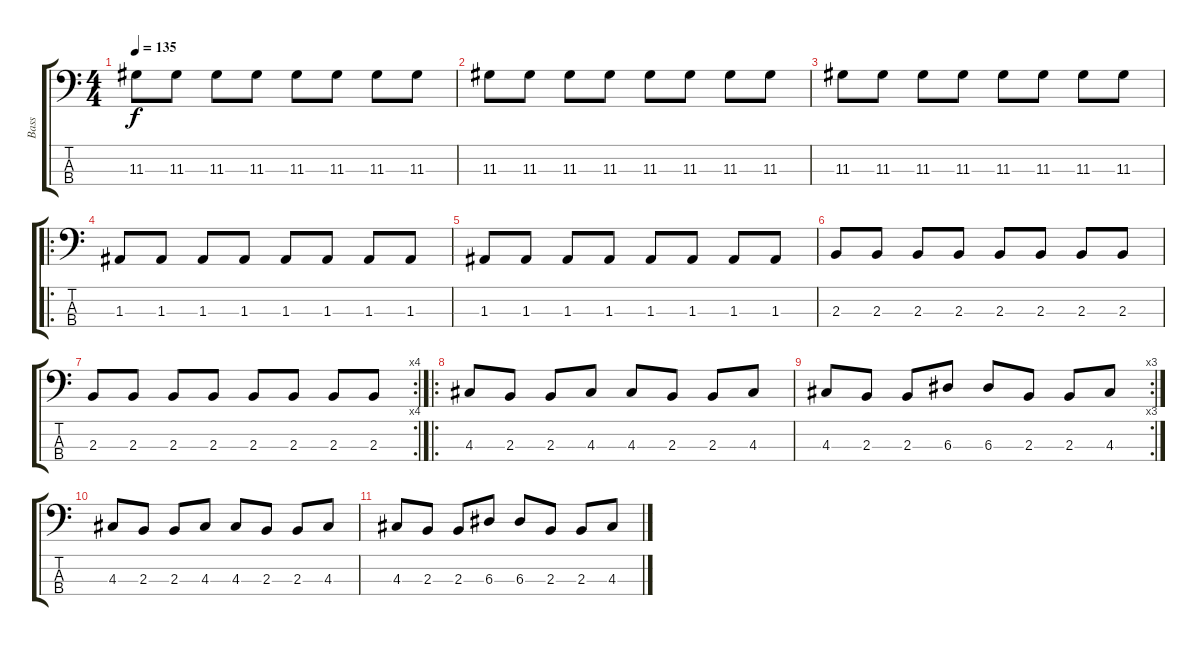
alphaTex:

\track ("Bass" "Bass") {instrument electricbassfinger}
\staff {score tabs}
\tuning (G2 D2 A1 E1) {hide}
\ts (4 4)
\tempo 135
\clef f4
\ks c
11.3.8{dy f} 11.3.8 11.3.8 11.3.8 11.3.8 11.3.8 11.3.8 11.3.8 |
11.3.8 11.3.8 11.3.8 11.3.8 11.3.8 11.3.8 11.3.8 11.3.8 |
11.3.8 11.3.8 11.3.8 11.3.8 11.3.8 11.3.8 11.3.8 11.3.8 |
\ro
1.3.8 1.3.8 1.3.8 1.3.8 1.3.8 1.3.8 1.3.8 1.3.8 |
1.3.8 1.3.8 1.3.8 1.3.8 1.3.8 1.3.8 1.3.8 1.3.8 |
2.3.8 2.3.8 2.3.8 2.3.8 2.3.8 2.3.8 2.3.8 2.3.8 |
\rc 4
2.3.8 2.3.8 2.3.8 2.3.8 2.3.8 2.3.8 2.3.8 2.3.8 |
\ro
4.3.8 2.3.8 2.3.8 4.3.8 4.3.8 2.3.8 2.3.8 4.3.8 |
\rc 3
4.3.8 2.3.8 2.3.8 6.3.8 6.3.8 2.3.8 2.3.8 4.3.8 |
4.3.8 2.3.8 2.3.8 4.3.8 4.3.8 2.3.8 2.3.8 4.3.8 |
4.3.8 2.3.8 2.3.8 6.3.8 6.3.8 2.3.8 2.3.8 4.3.8
